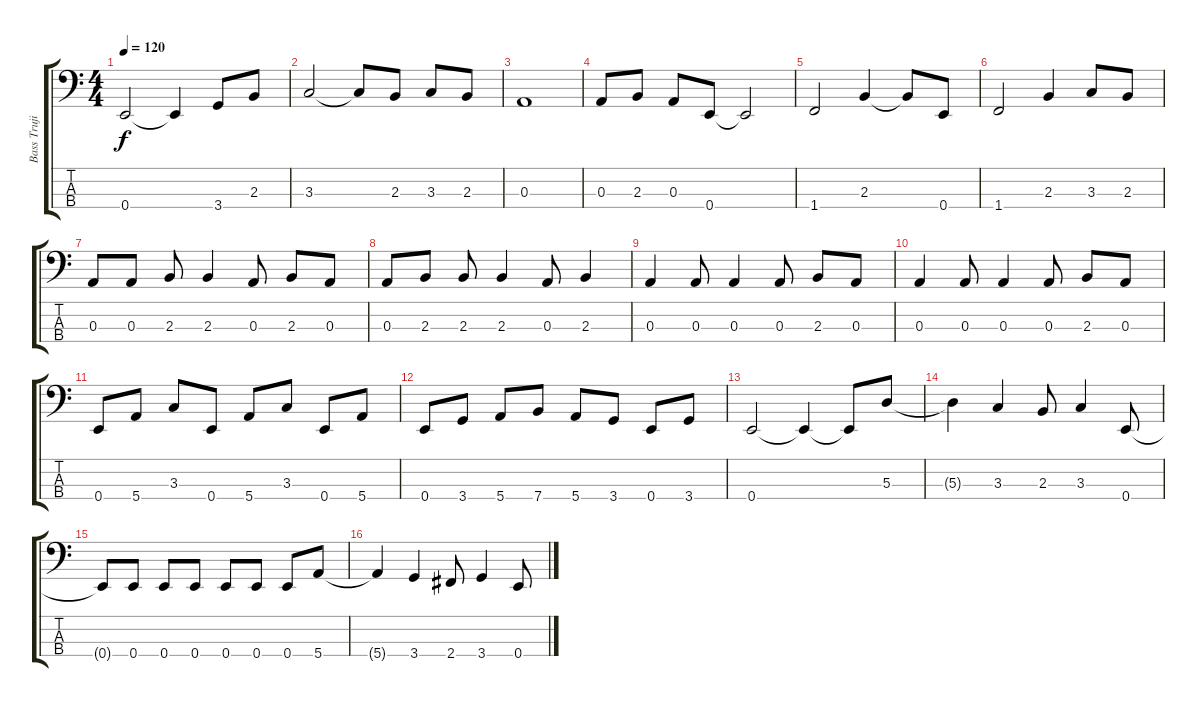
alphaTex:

\track ("Bass Trujillo" "Bass Truji") {instrument electricbassfinger}
\staff {score tabs}
\tuning (G2 D2 A1 E1) {hide}
\ts (4 4)
\tempo 120
\clef f4
\ks c
0.4.2{dy f} 0.4{t}.4 3.4.8 2.3.8 |
3.3.2 3.3{t}.8 2.3.8 3.3.8 2.3.8 |
0.3.1 |
0.3.8 2.3.8 0.3.8 0.4.8 0.4{t}.2 |
1.4.2 2.3.4 2.3{t}.8 0.4.8 |
1.4.2 2.3.4 3.3.8 2.3.8 |
0.3.8 0.3.8 2.3.8 2.3.4 0.3.8 2.3.8 0.3.8 |
0.3.8 2.3.8 2.3.8 2.3.4 0.3.8 2.3.4 |
0.3.4 0.3.8 0.3.4 0.3.8 2.3.8 0.3.8 |
0.3.4 0.3.8 0.3.4 0.3.8 2.3.8 0.3.8 |
0.4.8 5.4.8 3.3.8 0.4.8 5.4.8 3.3.8 0.4.8 5.4.8 |
0.4.8 3.4.8 5.4.8 7.4.8 5.4.8 3.4.8 0.4.8 3.4.8 |
0.4.2 0.4{t}.4 0.4{t}.8 5.3.8 |
5.3{t}.4 3.3.4 2.3.8 3.3.4 0.4.8 |
0.4{t}.8 0.4.8 0.4.8 0.4.8 0.4.8 0.4.8 0.4.8 5.4.8 |
5.4{t}.4 3.4.4 2.4.8 3.4.4 0.4.8
